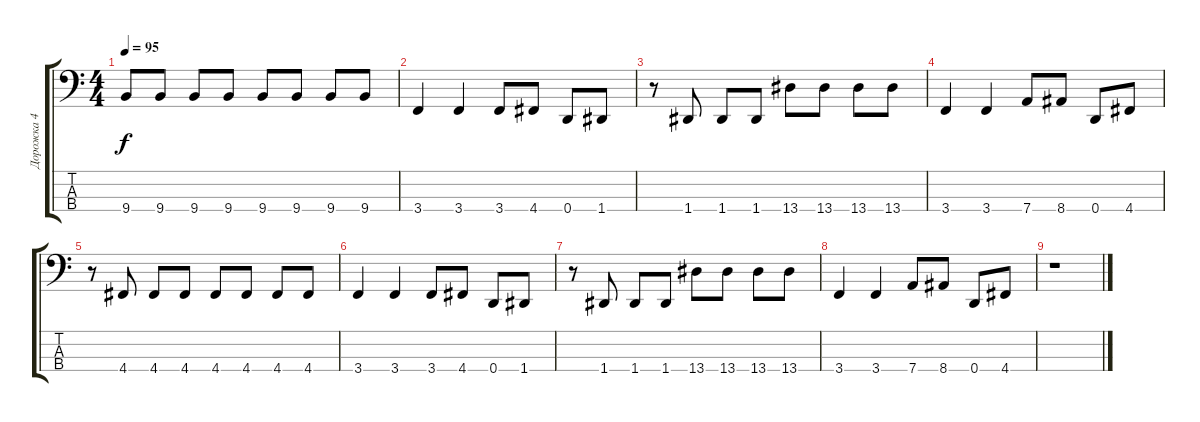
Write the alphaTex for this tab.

\track ("Дорожка 4" "Дорожка 4") {instrument electricbassfinger}
\staff {score tabs}
\tuning (G2 D2 A1 D1) {hide}
\ts (4 4)
\tempo 95
\clef f4
\ks c
9.4.8{dy f} 9.4.8 9.4.8 9.4.8 9.4.8 9.4.8 9.4.8 9.4.8 |
3.4.4 3.4.4 3.4.8 4.4.8 0.4.8 1.4.8 |
r.8 1.4.8 1.4.8 1.4.8 13.4.8 13.4.8 13.4.8 13.4.8 |
3.4.4 3.4.4 7.4.8 8.4.8 0.4.8 4.4.8 |
r.8 4.4.8 4.4.8 4.4.8 4.4.8 4.4.8 4.4.8 4.4.8 |
3.4.4 3.4.4 3.4.8 4.4.8 0.4.8 1.4.8 |
r.8 1.4.8 1.4.8 1.4.8 13.4.8 13.4.8 13.4.8 13.4.8 |
3.4.4 3.4.4 7.4.8 8.4.8 0.4.8 4.4.8 |
r.1
